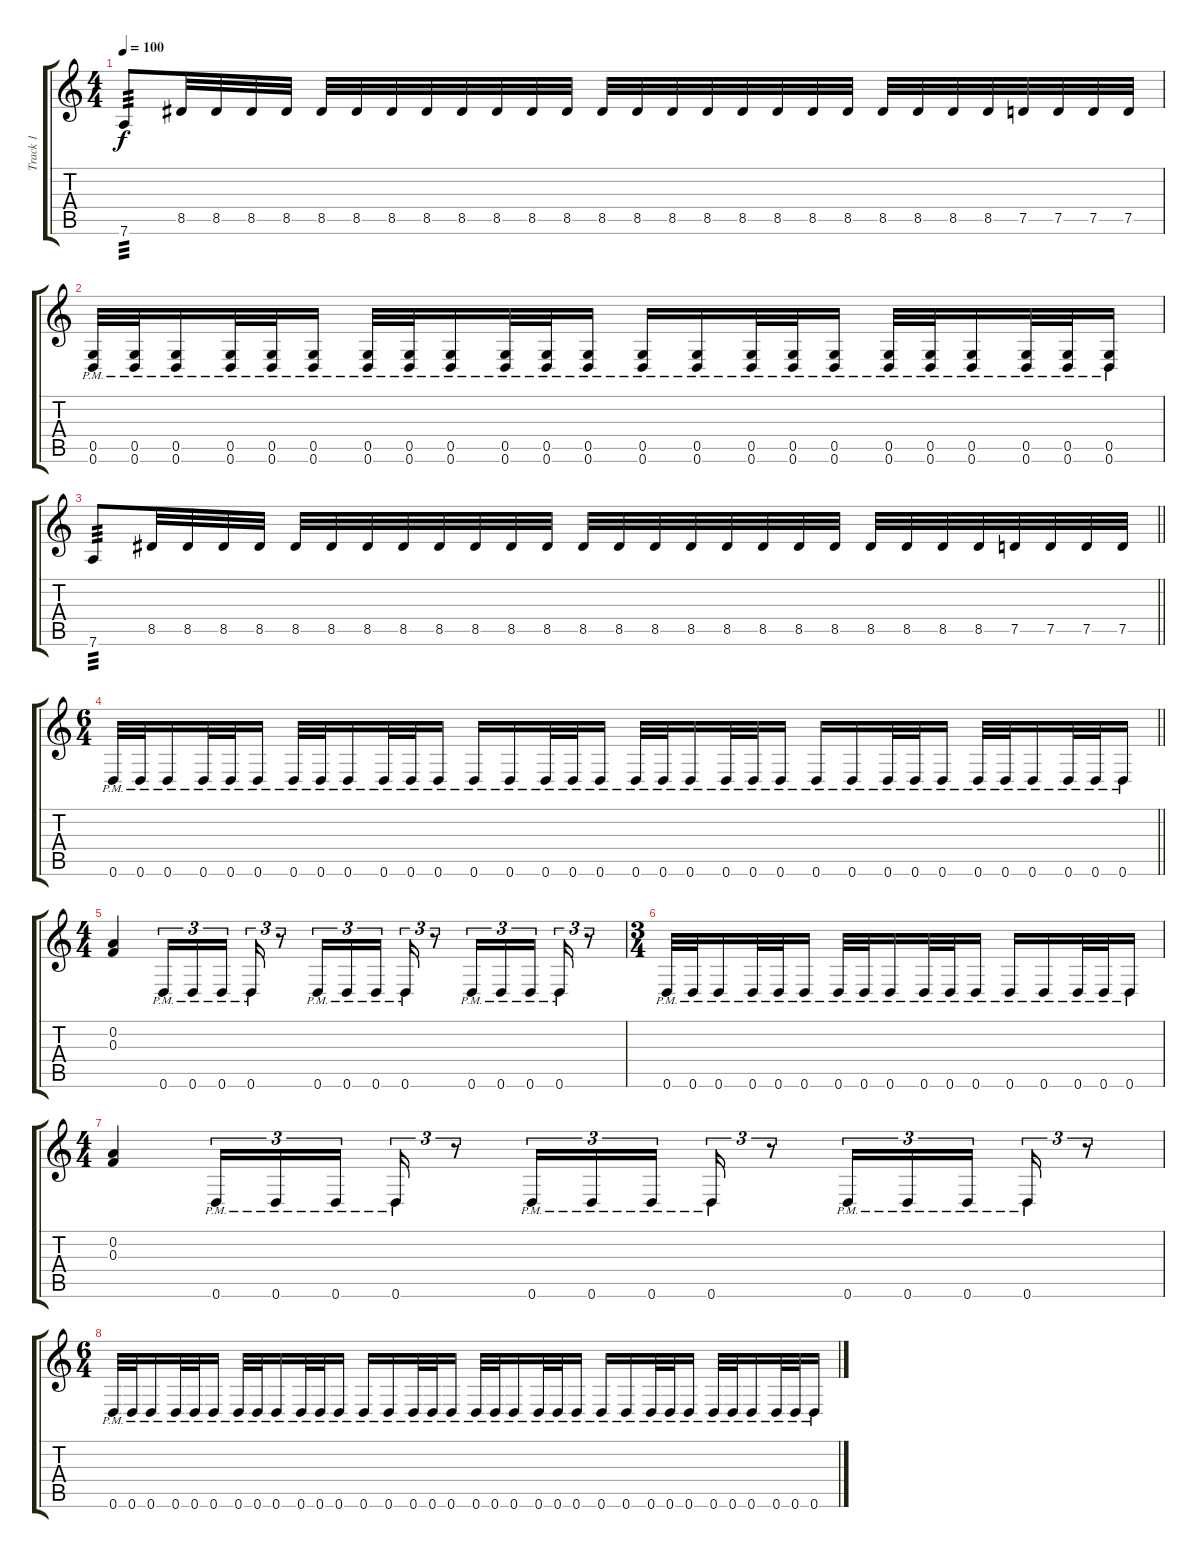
\track ("Track 1" "Track 1") {instrument overdrivenguitar}
\staff {score tabs}
\tuning (D4 A3 F3 C3 G2 D2) {hide}
\ts (4 4)
\tempo 100
\clef g2
\ks c
7.6.8{tp 3 dy f} 8.5.32 8.5.32 8.5.32 8.5.32 8.5.32 8.5.32 8.5.32 8.5.32 8.5.32 8.5.32 8.5.32 8.5.32 8.5.32 8.5.32 8.5.32 8.5.32 8.5.32 8.5.32 8.5.32 8.5.32 8.5.32 8.5.32 8.5.32 8.5.32 7.5.32 7.5.32 7.5.32 7.5.32 |
(0.5{pm} 0.6{pm}).32 (0.5{pm} 0.6{pm}).32 (0.5{pm} 0.6{pm}).16 (0.5{pm} 0.6{pm}).32 (0.5{pm} 0.6{pm}).32 (0.5{pm} 0.6{pm}).16 (0.5{pm} 0.6{pm}).32 (0.5{pm} 0.6{pm}).32 (0.5{pm} 0.6{pm}).16 (0.5{pm} 0.6{pm}).32 (0.5{pm} 0.6{pm}).32 (0.5{pm} 0.6{pm}).16 (0.5{pm} 0.6{pm}).16 (0.5{pm} 0.6{pm}).16 (0.5{pm} 0.6{pm}).32 (0.5{pm} 0.6{pm}).32 (0.5{pm} 0.6{pm}).16 (0.5{pm} 0.6{pm}).32 (0.5{pm} 0.6{pm}).32 (0.5{pm} 0.6{pm}).16 (0.5{pm} 0.6{pm}).32 (0.5{pm} 0.6{pm}).32 (0.5{pm} 0.6{pm}).16 |
\barLineRight lightlight
7.6.8{tp 3} 8.5.32 8.5.32 8.5.32 8.5.32 8.5.32 8.5.32 8.5.32 8.5.32 8.5.32 8.5.32 8.5.32 8.5.32 8.5.32 8.5.32 8.5.32 8.5.32 8.5.32 8.5.32 8.5.32 8.5.32 8.5.32 8.5.32 8.5.32 8.5.32 7.5.32 7.5.32 7.5.32 7.5.32 |
\ts (6 4)
\section ("" "")
\barLineRight lightlight
0.6{pm}.32 0.6{pm}.32 0.6{pm}.16 0.6{pm}.32 0.6{pm}.32 0.6{pm}.16 0.6{pm}.32 0.6{pm}.32 0.6{pm}.16 0.6{pm}.32 0.6{pm}.32 0.6{pm}.16 0.6{pm}.16 0.6{pm}.16 0.6{pm}.32 0.6{pm}.32 0.6{pm}.16 0.6{pm}.32 0.6{pm}.32 0.6{pm}.16 0.6{pm}.32 0.6{pm}.32 0.6{pm}.16 0.6{pm}.16 0.6{pm}.16 0.6{pm}.32 0.6{pm}.32 0.6{pm}.16 0.6{pm}.32 0.6{pm}.32 0.6{pm}.16 0.6{pm}.32 0.6{pm}.32 0.6{pm}.16 |
\ts (4 4)
\section ("" "")
(0.2 0.3).4 0.6{pm}.16{tu (3 2)} 0.6{pm}.16{tu (3 2)} 0.6{pm}.16{tu (3 2) beam splitsecondary} 0.6{pm}.16{tu (3 2)} r.8{tu (3 2)} 0.6{pm}.16{tu (3 2)} 0.6{pm}.16{tu (3 2)} 0.6{pm}.16{tu (3 2) beam splitsecondary} 0.6{pm}.16{tu (3 2)} r.8{tu (3 2)} 0.6{pm}.16{tu (3 2)} 0.6{pm}.16{tu (3 2)} 0.6{pm}.16{tu (3 2) beam splitsecondary} 0.6{pm}.16{tu (3 2)} r.8{tu (3 2)} |
\ts (3 4)
0.6{pm}.32 0.6{pm}.32 0.6{pm}.16 0.6{pm}.32 0.6{pm}.32 0.6{pm}.16 0.6{pm}.32 0.6{pm}.32 0.6{pm}.16 0.6{pm}.32 0.6{pm}.32 0.6{pm}.16 0.6{pm}.16 0.6{pm}.16 0.6{pm}.32 0.6{pm}.32 0.6{pm}.16 |
\ts (4 4)
(0.2 0.3).4 0.6{pm}.16{tu (3 2)} 0.6{pm}.16{tu (3 2)} 0.6{pm}.16{tu (3 2) beam splitsecondary} 0.6{pm}.16{tu (3 2)} r.8{tu (3 2)} 0.6{pm}.16{tu (3 2)} 0.6{pm}.16{tu (3 2)} 0.6{pm}.16{tu (3 2) beam splitsecondary} 0.6{pm}.16{tu (3 2)} r.8{tu (3 2)} 0.6{pm}.16{tu (3 2)} 0.6{pm}.16{tu (3 2)} 0.6{pm}.16{tu (3 2) beam splitsecondary} 0.6{pm}.16{tu (3 2)} r.8{tu (3 2)} |
\ts (6 4)
0.6{pm}.32 0.6{pm}.32 0.6{pm}.16 0.6{pm}.32 0.6{pm}.32 0.6{pm}.16 0.6{pm}.32 0.6{pm}.32 0.6{pm}.16 0.6{pm}.32 0.6{pm}.32 0.6{pm}.16 0.6{pm}.16 0.6{pm}.16 0.6{pm}.32 0.6{pm}.32 0.6{pm}.16 0.6{pm}.32 0.6{pm}.32 0.6{pm}.16 0.6{pm}.32 0.6{pm}.32 0.6{pm}.16 0.6{pm}.16 0.6{pm}.16 0.6{pm}.32 0.6{pm}.32 0.6{pm}.16 0.6{pm}.32 0.6{pm}.32 0.6{pm}.16 0.6{pm}.32 0.6{pm}.32 0.6{pm}.16
